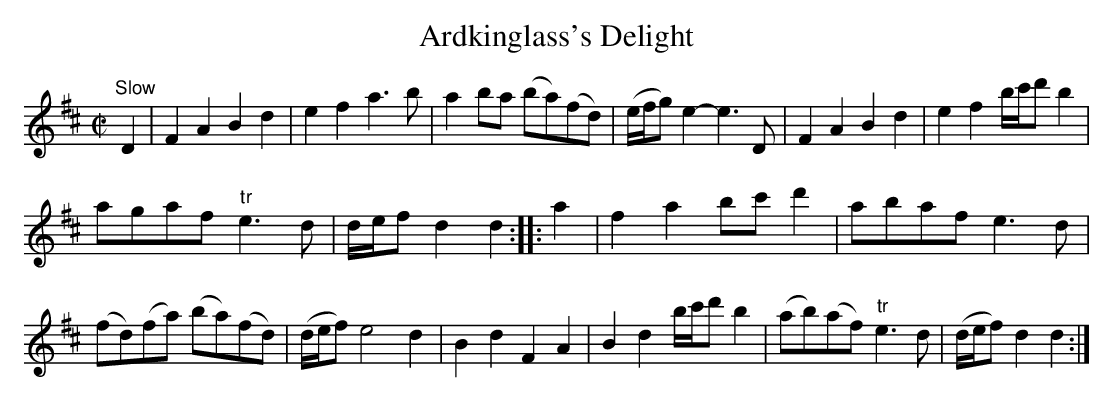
X:1
T:Ardkinglass's Delight
M:C|
K:D
"Slow" D2|\
F2A2 B2d2| e2f2 a3b| \
a2ba (ba)(fd)| (e/f/g) e2-e3D|\
F2A2 B2d2| e2f2 b/c'/d'b2|
agaf "tr"e3d| d/e/fd2 d2::\
a2|\
f2a2 bc'd'2| abaf e3d|
(fd)(fa) (ba)(fd)| (d/e/f)e4 d2|\
B2d2 F2A2| B2d2 b/c'/d'b2| \
(ab)(af) "tr"e3d| (d/e/f)d2 d2:|
